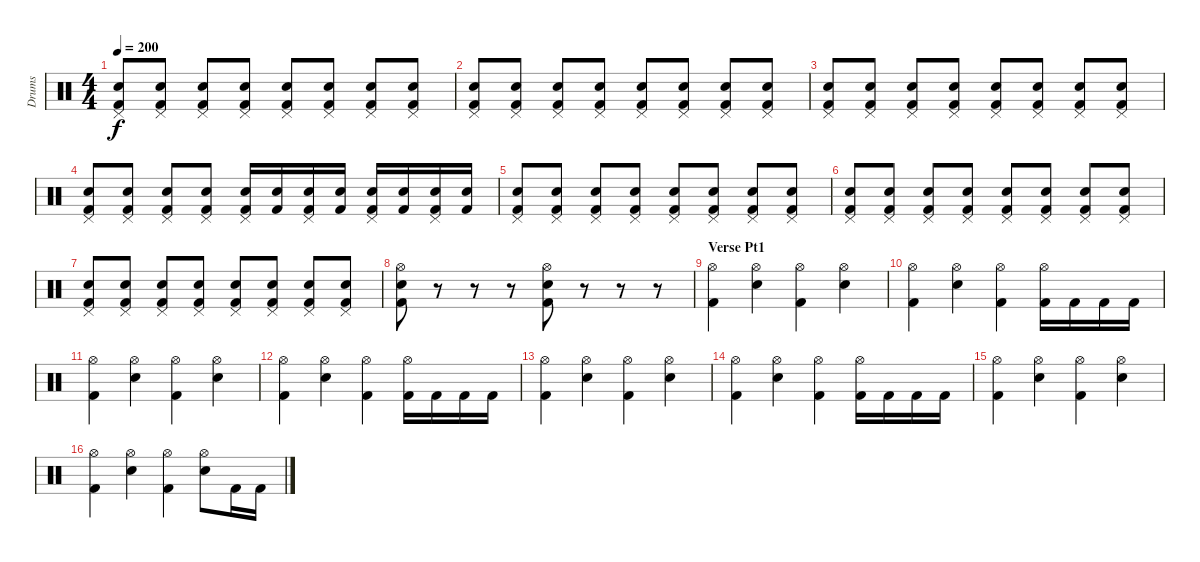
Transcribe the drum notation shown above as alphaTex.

\track ("Drums" "Drums") {instrument percussion}
\staff {score}
\articulation defaults
\ts (4 4)
\tempo 200
\clef neutral
\ks c
("Pedal Hi-Hat (hit)" "Electric Snare (hit)" "Kick (hit) 2").8{dy f} ("Pedal Hi-Hat (hit)" "Electric Snare (hit)" "Kick (hit) 2").8 ("Pedal Hi-Hat (hit)" "Electric Snare (hit)" "Kick (hit) 2").8 ("Pedal Hi-Hat (hit)" "Electric Snare (hit)" "Kick (hit) 2").8 ("Pedal Hi-Hat (hit)" "Electric Snare (hit)" "Kick (hit) 2").8 ("Pedal Hi-Hat (hit)" "Electric Snare (hit)" "Kick (hit) 2").8 ("Pedal Hi-Hat (hit)" "Electric Snare (hit)" "Kick (hit) 2").8 ("Pedal Hi-Hat (hit)" "Electric Snare (hit)" "Kick (hit) 2").8 |
("Pedal Hi-Hat (hit)" "Electric Snare (hit)" "Kick (hit) 2").8 ("Pedal Hi-Hat (hit)" "Electric Snare (hit)" "Kick (hit) 2").8 ("Pedal Hi-Hat (hit)" "Electric Snare (hit)" "Kick (hit) 2").8 ("Pedal Hi-Hat (hit)" "Electric Snare (hit)" "Kick (hit) 2").8 ("Pedal Hi-Hat (hit)" "Electric Snare (hit)" "Kick (hit) 2").8 ("Pedal Hi-Hat (hit)" "Electric Snare (hit)" "Kick (hit) 2").8 ("Pedal Hi-Hat (hit)" "Electric Snare (hit)" "Kick (hit) 2").8 ("Pedal Hi-Hat (hit)" "Electric Snare (hit)" "Kick (hit) 2").8 |
("Pedal Hi-Hat (hit)" "Electric Snare (hit)" "Kick (hit) 2").8 ("Pedal Hi-Hat (hit)" "Electric Snare (hit)" "Kick (hit) 2").8 ("Pedal Hi-Hat (hit)" "Electric Snare (hit)" "Kick (hit) 2").8 ("Pedal Hi-Hat (hit)" "Electric Snare (hit)" "Kick (hit) 2").8 ("Pedal Hi-Hat (hit)" "Electric Snare (hit)" "Kick (hit) 2").8 ("Pedal Hi-Hat (hit)" "Electric Snare (hit)" "Kick (hit) 2").8 ("Pedal Hi-Hat (hit)" "Electric Snare (hit)" "Kick (hit) 2").8 ("Pedal Hi-Hat (hit)" "Electric Snare (hit)" "Kick (hit) 2").8 |
("Pedal Hi-Hat (hit)" "Electric Snare (hit)" "Kick (hit) 2").8 ("Pedal Hi-Hat (hit)" "Electric Snare (hit)" "Kick (hit) 2").8 ("Pedal Hi-Hat (hit)" "Electric Snare (hit)" "Kick (hit) 2").8 ("Pedal Hi-Hat (hit)" "Electric Snare (hit)" "Kick (hit) 2").8 ("Pedal Hi-Hat (hit)" "Electric Snare (hit)" "Kick (hit) 2").16 ("Electric Snare (hit)" "Kick (hit) 2").16 ("Pedal Hi-Hat (hit)" "Electric Snare (hit)" "Kick (hit) 2").16 ("Electric Snare (hit)" "Kick (hit) 2").16 ("Pedal Hi-Hat (hit)" "Electric Snare (hit)" "Kick (hit) 2").16 ("Electric Snare (hit)" "Kick (hit) 2").16 ("Pedal Hi-Hat (hit)" "Electric Snare (hit)" "Kick (hit) 2").16 ("Electric Snare (hit)" "Kick (hit) 2").16 |
("Pedal Hi-Hat (hit)" "Electric Snare (hit)" "Kick (hit) 2").8 ("Pedal Hi-Hat (hit)" "Electric Snare (hit)" "Kick (hit) 2").8 ("Pedal Hi-Hat (hit)" "Electric Snare (hit)" "Kick (hit) 2").8 ("Pedal Hi-Hat (hit)" "Electric Snare (hit)" "Kick (hit) 2").8 ("Pedal Hi-Hat (hit)" "Electric Snare (hit)" "Kick (hit) 2").8 ("Pedal Hi-Hat (hit)" "Electric Snare (hit)" "Kick (hit) 2").8 ("Pedal Hi-Hat (hit)" "Electric Snare (hit)" "Kick (hit) 2").8 ("Pedal Hi-Hat (hit)" "Electric Snare (hit)" "Kick (hit) 2").8 |
("Pedal Hi-Hat (hit)" "Electric Snare (hit)" "Kick (hit) 2").8 ("Pedal Hi-Hat (hit)" "Electric Snare (hit)" "Kick (hit) 2").8 ("Pedal Hi-Hat (hit)" "Electric Snare (hit)" "Kick (hit) 2").8 ("Pedal Hi-Hat (hit)" "Electric Snare (hit)" "Kick (hit) 2").8 ("Pedal Hi-Hat (hit)" "Electric Snare (hit)" "Kick (hit) 2").8 ("Pedal Hi-Hat (hit)" "Electric Snare (hit)" "Kick (hit) 2").8 ("Pedal Hi-Hat (hit)" "Electric Snare (hit)" "Kick (hit) 2").8 ("Pedal Hi-Hat (hit)" "Electric Snare (hit)" "Kick (hit) 2").8 |
("Pedal Hi-Hat (hit)" "Electric Snare (hit)" "Kick (hit) 2").8 ("Pedal Hi-Hat (hit)" "Electric Snare (hit)" "Kick (hit) 2").8 ("Pedal Hi-Hat (hit)" "Electric Snare (hit)" "Kick (hit) 2").8 ("Pedal Hi-Hat (hit)" "Electric Snare (hit)" "Kick (hit) 2").8 ("Pedal Hi-Hat (hit)" "Electric Snare (hit)" "Kick (hit) 2").8 ("Pedal Hi-Hat (hit)" "Electric Snare (hit)" "Kick (hit) 2").8 ("Pedal Hi-Hat (hit)" "Electric Snare (hit)" "Kick (hit) 2").8 ("Pedal Hi-Hat (hit)" "Electric Snare (hit)" "Kick (hit) 2").8 |
("Hi-Hat (open)" "Electric Snare (hit)" "Kick (hit) 2").8 r.8 r.8 r.8 ("Hi-Hat (open)" "Electric Snare (hit)" "Kick (hit) 2").8 r.8 r.8 r.8 |
\section ("" "Verse Pt1")
("Hi-Hat (open)" "Kick (hit) 2").4 ("Hi-Hat (open)" "Electric Snare (hit)").4 ("Hi-Hat (open)" "Kick (hit) 2").4 ("Hi-Hat (open)" "Electric Snare (hit)").4 |
("Hi-Hat (open)" "Kick (hit) 2").4 ("Hi-Hat (open)" "Electric Snare (hit)").4 ("Hi-Hat (open)" "Kick (hit) 2").4 ("Hi-Hat (open)" "Kick (hit) 2").16 "Kick (hit) 2".16 "Kick (hit) 2".16 "Kick (hit) 2".16 |
("Hi-Hat (open)" "Kick (hit) 2").4 ("Hi-Hat (open)" "Electric Snare (hit)").4 ("Hi-Hat (open)" "Kick (hit) 2").4 ("Hi-Hat (open)" "Electric Snare (hit)").4 |
("Hi-Hat (open)" "Kick (hit) 2").4 ("Hi-Hat (open)" "Electric Snare (hit)").4 ("Hi-Hat (open)" "Kick (hit) 2").4 ("Hi-Hat (open)" "Kick (hit) 2").16 "Kick (hit) 2".16 "Kick (hit) 2".16 "Kick (hit) 2".16 |
("Hi-Hat (open)" "Kick (hit) 2").4 ("Hi-Hat (open)" "Electric Snare (hit)").4 ("Hi-Hat (open)" "Kick (hit) 2").4 ("Hi-Hat (open)" "Electric Snare (hit)").4 |
("Hi-Hat (open)" "Kick (hit) 2").4 ("Hi-Hat (open)" "Electric Snare (hit)").4 ("Hi-Hat (open)" "Kick (hit) 2").4 ("Hi-Hat (open)" "Kick (hit) 2").16 "Kick (hit) 2".16 "Kick (hit) 2".16 "Kick (hit) 2".16 |
("Hi-Hat (open)" "Kick (hit) 2").4 ("Hi-Hat (open)" "Electric Snare (hit)").4 ("Hi-Hat (open)" "Kick (hit) 2").4 ("Hi-Hat (open)" "Electric Snare (hit)").4 |
("Hi-Hat (open)" "Kick (hit) 2").4 ("Hi-Hat (open)" "Electric Snare (hit)").4 ("Hi-Hat (open)" "Kick (hit) 2").4 ("Hi-Hat (open)" "Electric Snare (hit)").8 "Kick (hit) 2".16 "Kick (hit) 2".16
